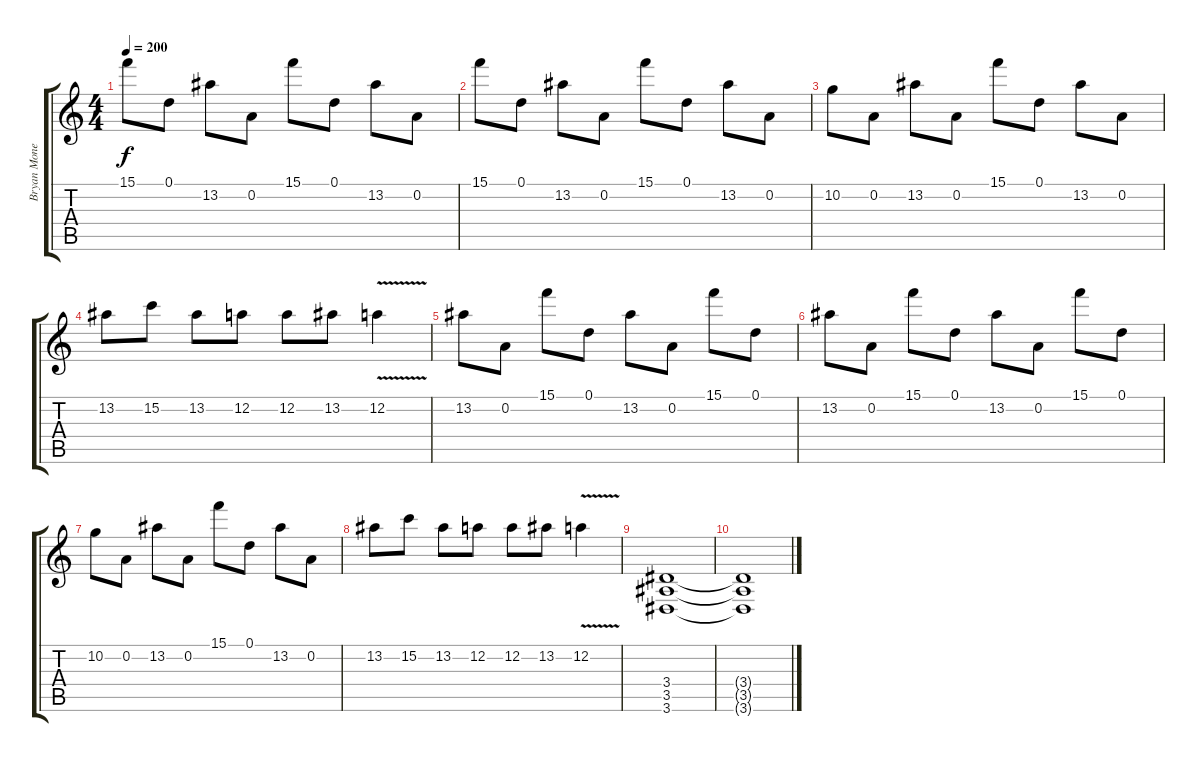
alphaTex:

\track ("Bryan Money" "Bryan Mone") {instrument distortionguitar}
\staff {score tabs}
\tuning (D4 A3 F3 C3 G2 C2) {hide}
\ts (4 4)
\tempo 200
\clef g2
\ks c
15.1.8{dy f} 0.1.8 13.2.8 0.2.8 15.1.8 0.1.8 13.2.8 0.2.8 |
15.1.8 0.1.8 13.2.8 0.2.8 15.1.8 0.1.8 13.2.8 0.2.8 |
10.2.8 0.2.8 13.2.8 0.2.8 15.1.8 0.1.8 13.2.8 0.2.8 |
13.2.8 15.2.8 13.2.8 12.2.8 12.2.8 13.2.8 12.2{v}.4 |
13.2.8 0.2.8 15.1.8 0.1.8 13.2.8 0.2.8 15.1.8 0.1.8 |
13.2.8 0.2.8 15.1.8 0.1.8 13.2.8 0.2.8 15.1.8 0.1.8 |
10.2.8 0.2.8 13.2.8 0.2.8 15.1.8 0.1.8 13.2.8 0.2.8 |
13.2.8 15.2.8 13.2.8 12.2.8 12.2.8 13.2.8 12.2{v}.4 |
(3.4 3.5 3.6).1{volume 4} |
(3.4{t} 3.5{t} 3.6{t}).1
